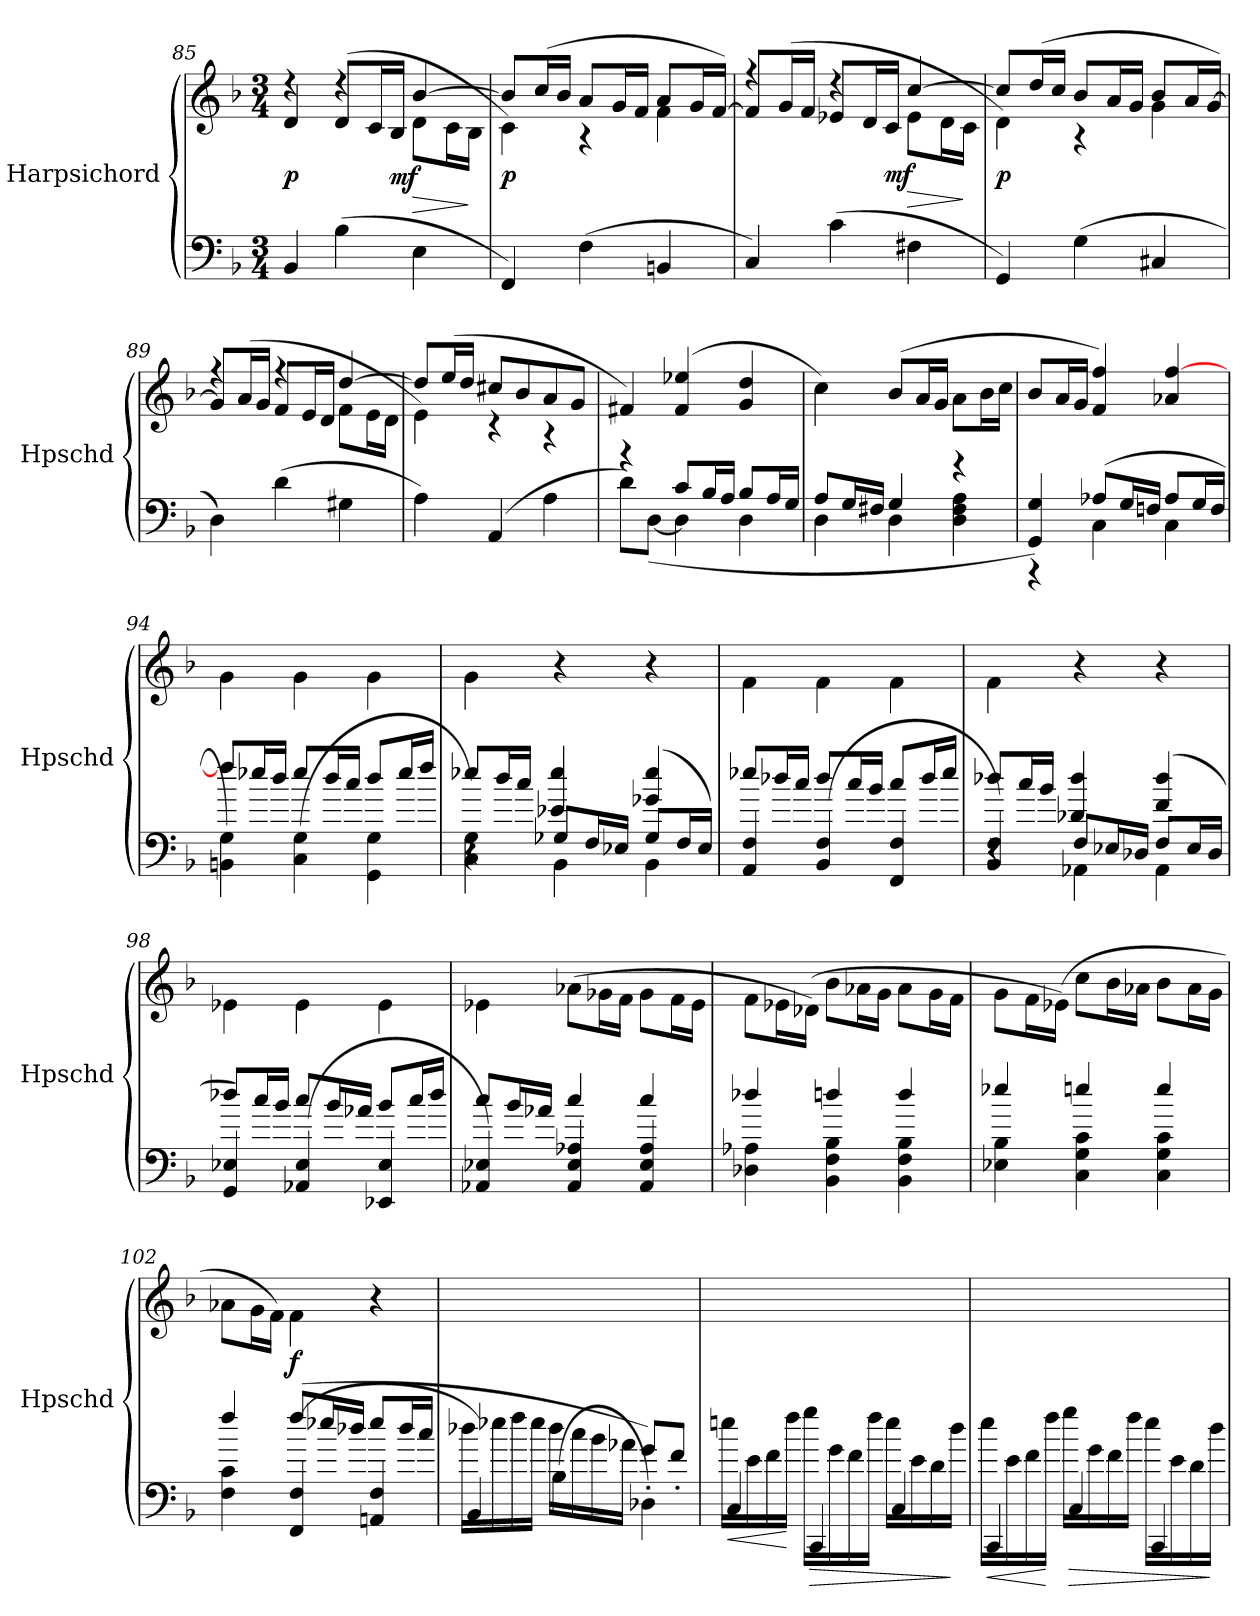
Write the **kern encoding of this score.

**kern	**kern	**dynam
*part1	*part1	*part1
*staff2	*staff1	*staff1/2
*I"Harpsichord	*	*
*I'Hpschd	*	*
*clefF4	*clefG2	*
*k[b-]	*k[b-]	*
*M3/4	*M3/4	*
=85	=85	=85
*	*^	*
4BB-/	4r	4d/	p
(4B-\	4r	(8d/L	.
.	.	16c/L	.
.	.	16B-/JJ	mf
4E\	[4b-/	8d\L	>
.	.	16c\L	.
.	.	16B-\JJ	]
=86	=86	=86	=86
4FF/)	8b-/L]	4c\)	p
.	(16cc/L	.	.
.	16b-/JJ	.	.
(4F\	8a/L	4r	.
.	16g/L	.	.
.	16f/JJ	.	.
4BBn/	8a/L	4f\	.
.	16g/L	.	.
.	[16f/JJ)	.	.
=87	=87	=87	=87
4C/)	4r	8f/L]	.
.	.	(16g/L	.
.	.	16f/JJ	.
(4c\	4r	8e-X/L	.
.	.	16d/L	.
.	.	16c/JJ	mf
4F#X\	[4cc/	8e-\L	>
.	.	16d\L	.
.	.	16c\JJ	]
=88	=88	=88	=88
4GG/)	8cc/L]	4d\)	p
.	(16dd/L	.	.
.	16cc/JJ	.	.
(4G\	8b-/L	4r	.
.	16a/L	.	.
.	16g/JJ	.	.
4C#X/	8b-/L	4g\	.
.	16a/L	.	.
.	[16g/JJ)	.	.
=89	=89	=89	=89
4D\)	4r	8g/L]	.
.	.	(16a/L	.
.	.	16g/JJ	.
(4d\	4r	8f/L	.
.	.	16e/L	.
.	.	16d/JJ	.
4G#X\	[4dd/	8f\L	.
.	.	16e\L	.
.	.	16d\JJ	.
=90	=90	=90	=90
4A\)	8dd/L]	4e\)	.
.	(16ee/L	.	.
.	16dd/JJ	.	.
(4AA/	8cc#X/L	4r	.
.	8b-/	.	.
4A\	8a/	4r	.
.	8g/J	.	.
*	*v	*v	*
=91	=91	=91
*^	*	*
4r	8d\L)	4f#X/)	.
.	([8D\J	.	.
8c/L	4D\]	(4f#/ 4ee-X/	.
16B-/L	.	.	.
16A/JJ	.	.	.
8B-/L	4D\	4g/ 4dd/	.
16A/L	.	.	.
16G/JJ	.	.	.
=92	=92	=92	=92
8A/L	4D\	4cc\)	.
16G/L	.	.	.
16F#X/JJ	.	.	.
4G/	4D\	(8b-/L	.
.	.	16a/L	.
.	.	16g/JJ	.
4r	4D\ 4F#\ 4A\	8a\L	.
.	.	16b-\L	.
.	.	16cc\JJ	.
=93	=93	=93	=93
4GG/ 4G/)	4r	8b-/L	.
.	.	16a/L	.
.	.	16g/JJ	.
(8A-X/L	4C\	4f/ 4ff/)	.
16G/L	.	.	.
16Fn/JJ	.	.	.
8A-/L	4C\	4a-X/ [4ff/	.
16G/L	.	.	.
16F/JJ	.	.	.
=94	=94	=94	=94
4BBn\ 4G\)	8ff/L]	4g\	.
.	16ee-X/L	.	.
.	16dd/JJ	.	.
(4C\ 4G\	8ee-/L	4g\	.
.	16dd/L	.	.
.	16cc/JJ	.	.
4GG\ 4G\	8dd/L	4g\	.
.	16ee-/L	.	.
.	16ff/JJ	.	.
=95	=95	=95	=95
*	*^	*	*
4r	4C\ 4G\)	8ee-X/L	4g\	.
.	.	16dd/L	.	.
.	.	16cc/JJ	.	.
(8G-X/L	4BB-\	4e-X/ 4ee-/)	4r	.
16F/L	.	.	.	.
16E-X/JJ	.	.	.	.
8G-/L	4BB-\	(4g-X/ 4ee-/	4r	.
16F/L	.	.	.	.
16E-/JJ)	.	.	.	.
*	*v	*v	*	*
=96	=96	=96	=96
4AA/ 4F/	8ee-X/L	4f\	.
.	16dd-X/L	.	.
.	16cc/JJ	.	.
(4BB-/ 4F/	8dd-/L	4f\	.
.	16cc/L	.	.
.	16b-/JJ	.	.
4FF/ 4F/	8cc/L	4f\	.
.	16dd-/L	.	.
.	16ee-/JJ	.	.
=97	=97	=97	=97
*	*^	*	*
4BB-/ 4F/)	4r	8dd-X/L	4f\	.
.	.	16cc/L	.	.
.	.	16b-/JJ	.	.
(8F/L	4AA-X\	4d-X/ 4dd-/)	4r	.
16E-X/L	.	.	.	.
16D-X/JJ	.	.	.	.
8F/L	4AA-\	(4f/ 4dd-/	4r	.
16E-/L	.	.	.	.
16D-/JJ	.	.	.	.
*	*v	*v	*	*
=98	=98	=98	=98
4GG/ 4E-X/)	8dd-X/L	4e-X\	.
.	16cc/L	.	.
.	16b-/JJ	.	.
(4AA-X/ 4E-/	8cc/L	4e-\	.
.	16b-/L	.	.
.	16a-X/JJ	.	.
4EE-X/ 4E-/	8b-/L	4e-\	.
.	16cc/L	.	.
.	16dd-/JJ	.	.
=99	=99	=99	=99
4AA-X/ 4E-X/)	8cc/L	4e-X\	.
.	16b-/L	.	.
.	16a-X/JJ	.	.
4AA-/ 4E-/ 4A-X/	4cc/	(8a-X\L	.
.	.	16g-X\L	.
.	.	16f\JJ	.
4AA-/ 4E-/ 4A-/	4cc/	8g-\L	.
.	.	16f\L	.
.	.	16e-\JJ	.
=100	=100	=100	=100
4D-X\ 4A-X\	4dd-X/	8f\L	.
.	.	16e-X\L	.
.	.	(16d-X\JJ)	.
4BB-\ 4F\ 4B-\	4ddn/	8b-\L	.
.	.	16a-X\L	.
.	.	16g\JJ	.
4BB-\ 4F\ 4B-\	4dd/	8a-\L	.
.	.	16g\L	.
.	.	16f\JJ	.
=101	=101	=101	=101
4E-X\ 4B-\	4ee-X/	8g\L	.
.	.	16f\L	.
.	.	(16e-X\JJ)	.
4C\ 4G\ 4c\	4een/	8cc\L	.
.	.	16b-\L	.
.	.	16a-X\JJ	.
4C\ 4G\ 4c\	4ee/	8b-\L	.
.	.	16a-\L	.
.	.	16g\JJ	.
=102	=102	=102	=102
4F\ 4c\	4ff/	8a-X\L	.
.	.	16g\L	.
.	.	16f\JJ)	.
(4FF/ 4F/	(8ff/L	4f\	f
.	16ee-X/L	.	.
.	16dd-X/JJ	.	.
4AAn/ 4F/	8ee-/L	4r	.
.	16dd-/L	.	.
.	16cc/JJ	.	.
=103	=103	=103	=103
4BB-/)	16dd-X\LL	2.ryy	.
.	16ee-X\	.	.
.	16ff\	.	.
.	16ee-\JJ	.	.
(4B-\	16dd-\LL	.	.
.	16cc\	.	.
.	16b-\	.	.
.	16a-X\JJ	.	.
4D-X\)	8g'/L)	.	.
.	8f'/J	.	.
=104	=104	=104	=104
!	!	!	!LO:HP:b=2
4C/	16een\LL	2.ryy	<
.	16e\	.	.
.	16f\	.	.
.	16ff\JJ	.	[
!	!	!	!LO:HP:b=2
4CC/	16gg\LL	.	>
.	16g\	.	.
.	16f\	.	.
.	16ff\JJ	.	.
4C/	16ee\LL	.	.
.	16e\	.	.
.	16d\	.	.
.	16dd\JJ	.	]
=105	=105	=105	=105
!	!	!	!LO:HP:b=2
4CC/	16ee\LL	2.ryy	<
.	16e\	.	.
.	16f\	.	.
.	16ff\JJ	.	[
!	!	!	!LO:HP:b=2
4C/	16gg\LL	.	>
.	16g\	.	.
.	16f\	.	.
.	16ff\JJ	.	.
4CC/	16ee\LL	.	.
.	16e\	.	.
.	16d\	.	.
.	16dd\JJ	.	]
*v	*v	*	*
=	=	=
*-	*-	*-
